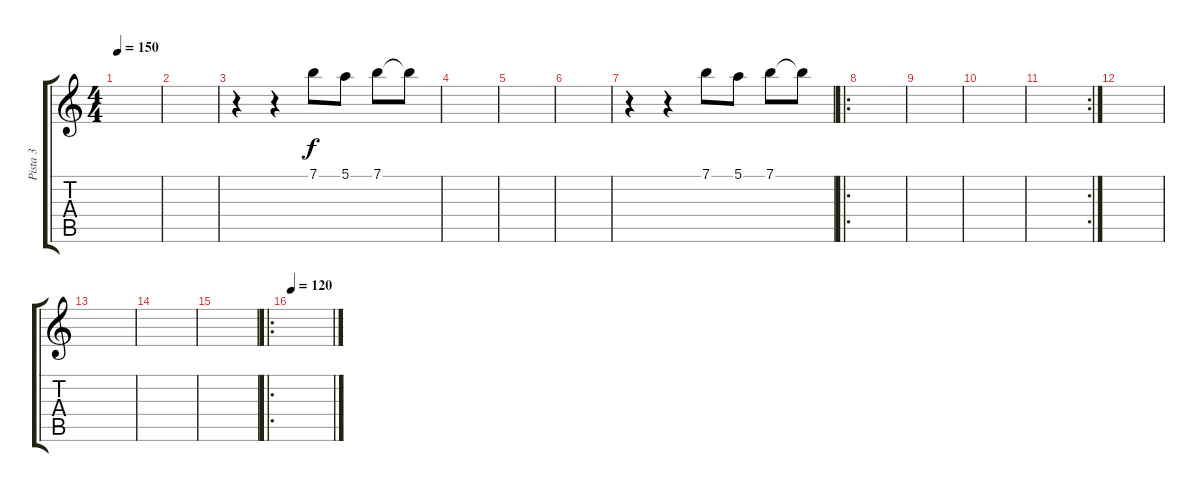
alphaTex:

\track ("Pista 3" "Pista 3") {instrument acousticguitarsteel}
\staff {score tabs}
\tuning (E4 B3 G3 D3 A2 E2) {hide}
\ts (4 4)
\tempo 150
\clef g2
\ks c
|
|
r.4 r.4 7.1.8 5.1.8 7.1.8 7.1{t}.8 |
|
|
|
r.4 r.4 7.1.8 5.1.8 7.1.8 7.1{t}.8 |
\ro
|
|
|
\rc 2
|
|
|
|
|
\ro
\tempo 120
